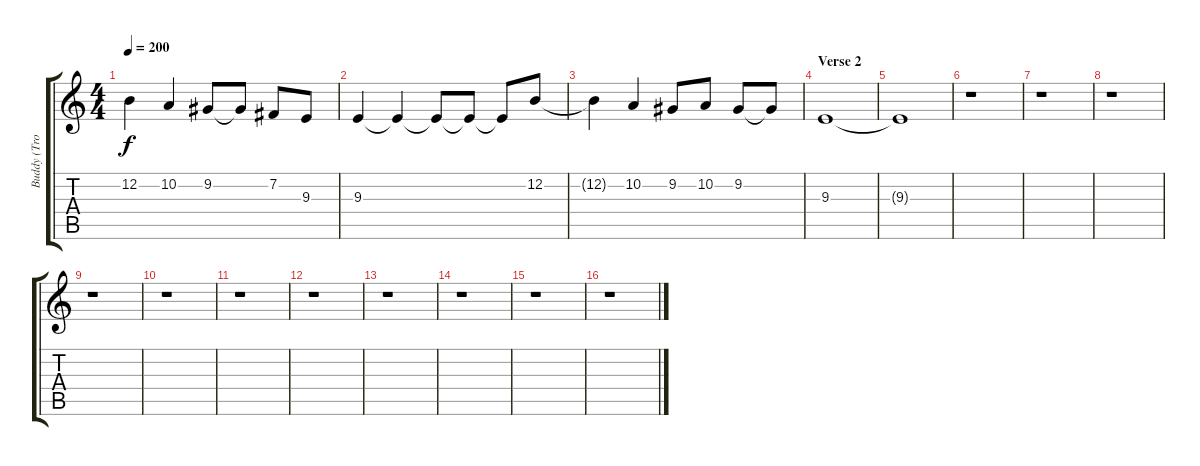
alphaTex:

\track ("Buddy (Trombone)" "Buddy (Tro") {instrument trombone}
\staff {score tabs}
\tuning (E4 B3 G3 D3 A2 E2) {hide}
\ts (4 4)
\tempo 200
\clef g2
\ks c
12.2{t}.4{dy f} 10.2.4 9.2.8 9.2{t}.8 7.2.8 9.3.8 |
9.3.4 9.3{t}.4 9.3{t}.8 9.3{t}.8 9.3{t}.8 12.2.8 |
12.2{t}.4 10.2.4 9.2.8 10.2.8 9.2.8 9.2{t}.8 |
\section ("" "Verse 2")
9.3.1 |
9.3{t}.1 |
r.1 |
r.1 |
r.1 |
r.1 |
r.1 |
r.1 |
r.1 |
r.1 |
r.1 |
r.1 |
r.1
